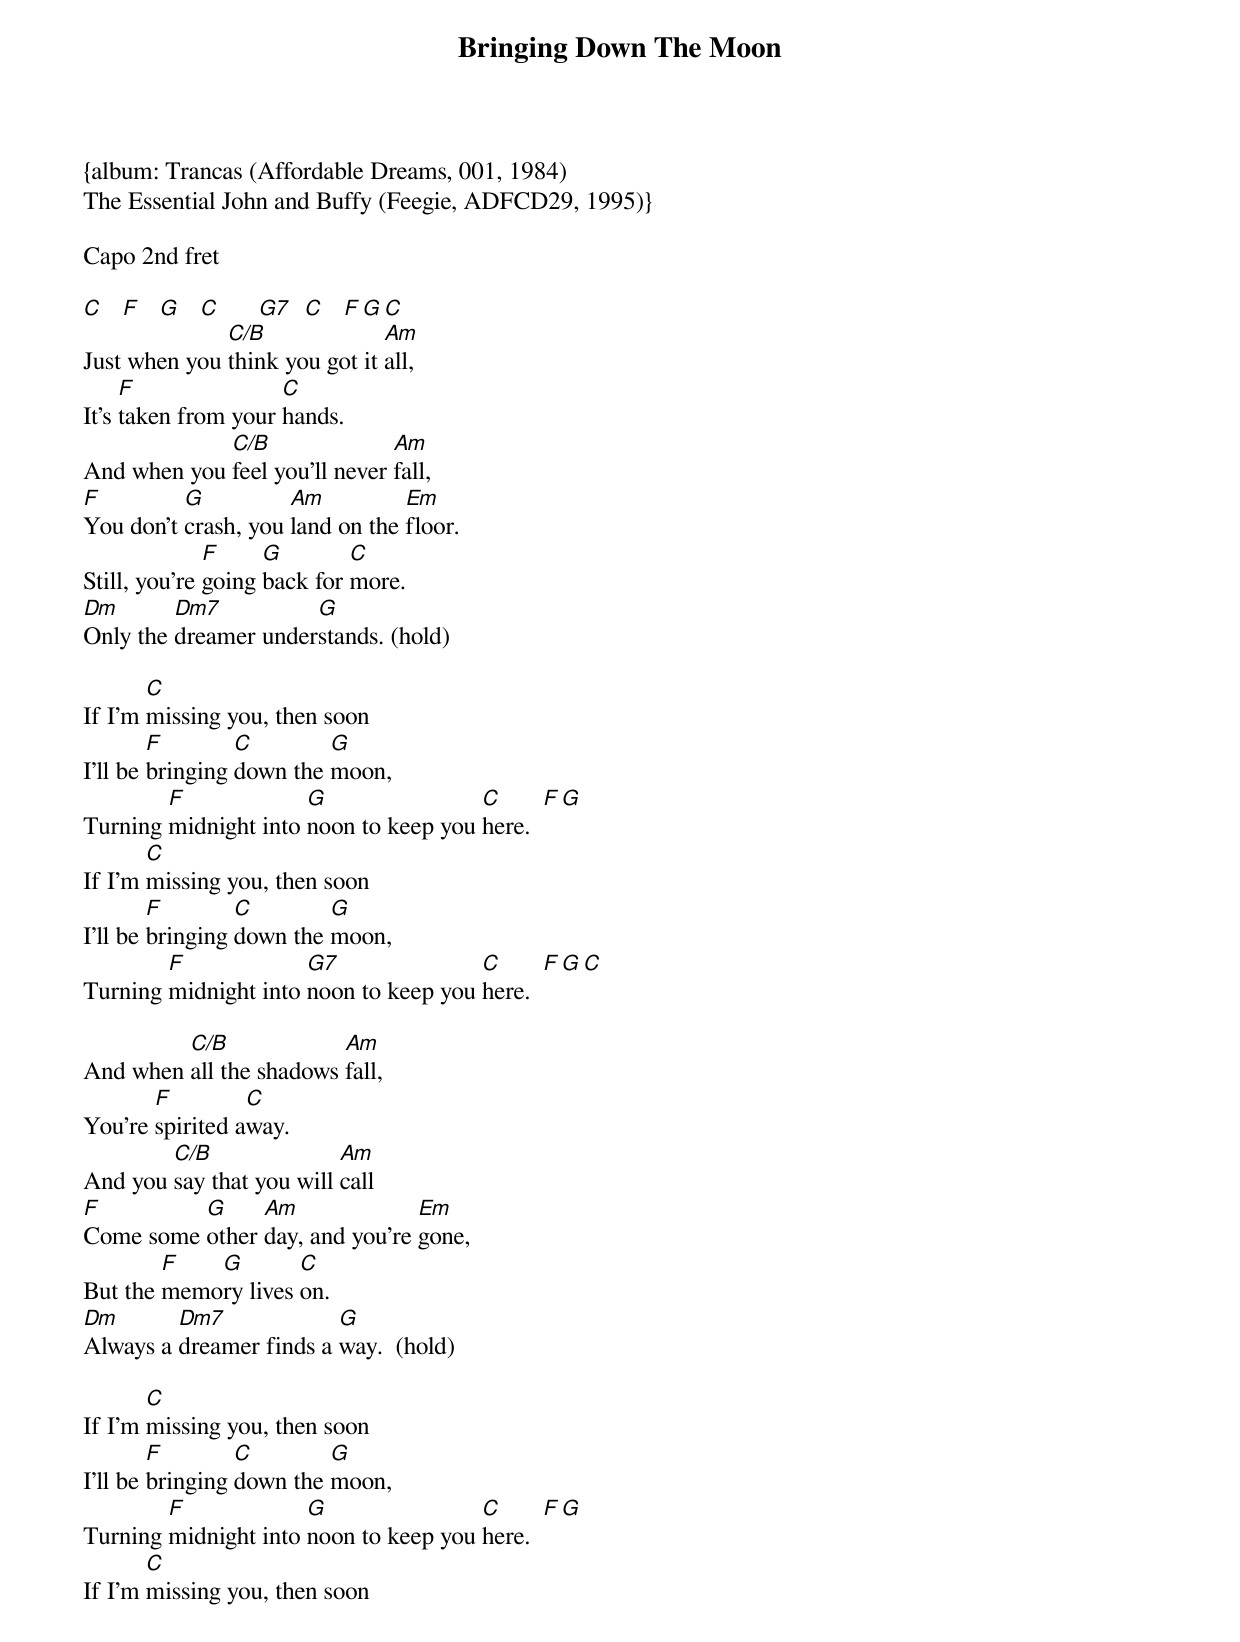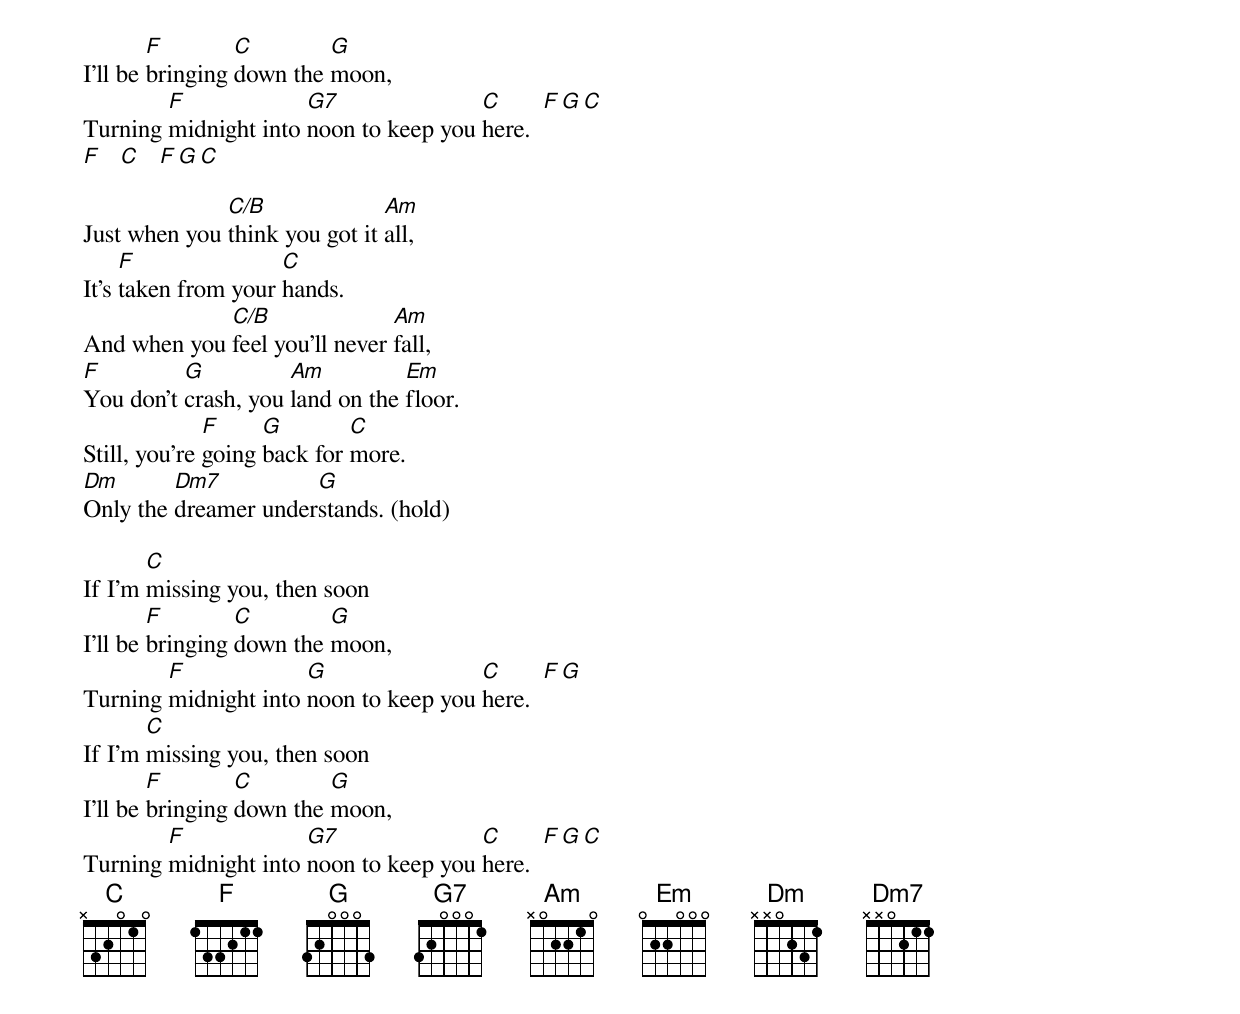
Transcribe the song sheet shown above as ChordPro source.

{title: Bringing Down The Moon}
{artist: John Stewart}
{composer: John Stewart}
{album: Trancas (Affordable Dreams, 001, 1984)
The Essential John and Buffy (Feegie, ADFCD29, 1995)}

Capo 2nd fret

[C]   [F]   [G]   [C]      [G7]  [C]   [F][G][C]
Just when you [C/B]think you got it [Am]all,
It's [F]taken from your [C]hands.
And when you [C/B]feel you'll never [Am]fall,
[F]You don't [G]crash, you [Am]land on the [Em]floor.
Still, you're [F]going [G]back for [C]more.
[Dm]Only the [Dm7]dreamer under[G]stands. (hold)

If I'm [C]missing you, then soon
I'll be [F]bringing [C]down the [G]moon,
Turning [F]midnight into [G]noon to keep you [C]here.  [F][G]
If I'm [C]missing you, then soon
I'll be [F]bringing [C]down the [G]moon,
Turning [F]midnight into [G7]noon to keep you [C]here.  [F][G][C]

And when [C/B]all the shadows [Am]fall,
You're [F]spirited a[C]way.
And you [C/B]say that you will [Am]call
[F]Come some [G]other [Am]day, and you're [Em]gone,
But the [F]memo[G]ry lives [C]on.
[Dm]Always a [Dm7]dreamer finds a [G]way.  (hold)

If I'm [C]missing you, then soon
I'll be [F]bringing [C]down the [G]moon,
Turning [F]midnight into [G]noon to keep you [C]here.  [F][G]
If I'm [C]missing you, then soon
I'll be [F]bringing [C]down the [G]moon,
Turning [F]midnight into [G7]noon to keep you [C]here.  [F][G][C]
[F]   [C]   [F][G][C]

Just when you [C/B]think you got it [Am]all,
It's [F]taken from your [C]hands.
And when you [C/B]feel you'll never [Am]fall,
[F]You don't [G]crash, you [Am]land on the [Em]floor.
Still, you're [F]going [G]back for [C]more.
[Dm]Only the [Dm7]dreamer under[G]stands. (hold)

If I'm [C]missing you, then soon
I'll be [F]bringing [C]down the [G]moon,
Turning [F]midnight into [G]noon to keep you [C]here.  [F][G]
If I'm [C]missing you, then soon
I'll be [F]bringing [C]down the [G]moon,
Turning [F]midnight into [G7]noon to keep you [C]here.  [F][G][C]
